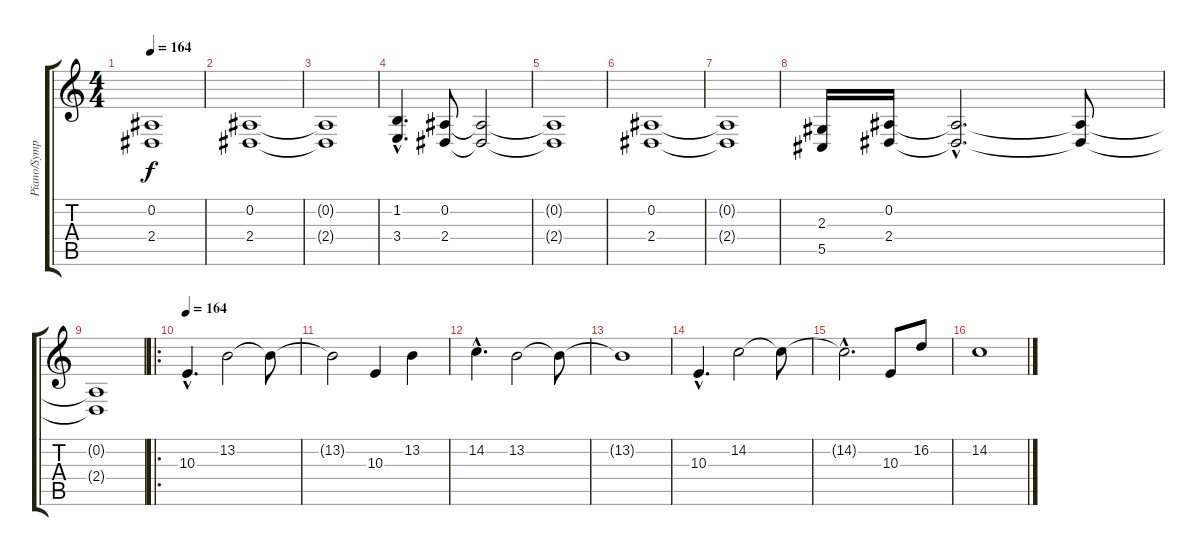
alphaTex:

\track ("Piano/Symphony" "Piano/Symp") {instrument acousticgrandpiano}
\staff {score tabs}
\tuning (Eb4 Bb3 Gb3 Db3 Ab2 Eb2) {hide}
\ts (4 4)
\tempo 164
\clef g2
\ks c
(0.2{t} 2.4{t}).1{dy f} |
(0.2 2.4).1{instrument stringensemble1} |
(0.2{t} 2.4{t}).1 |
(1.2{hac} 3.4{hac}).4{d instrument stringensemble1} (0.2 2.4).8 (0.2{t} 2.4{t}).2 |
(0.2{t} 2.4{t}).1 |
(0.2 2.4).1{instrument stringensemble1} |
(0.2{t} 2.4{t}).1 |
(2.3 5.5).16{instrument stringensemble1} (0.2 2.4).16 (0.2{hac t} 2.4{hac t}).2{d} (0.2{t} 2.4{t}).8 |
(0.2{t} 2.4{t}).1 |
\ro
\tempo 164
10.3{hac}.4{d instrument stringensemble1} 13.2.2 13.2{t}.8 |
13.2{t}.2{instrument stringensemble1} 10.3.4 13.2.4 |
14.2{hac}.4{d instrument stringensemble1} 13.2.2 13.2{t}.8 |
13.2{t}.1 |
10.3{hac}.4{d instrument stringensemble1} 14.2.2 14.2{t}.8 |
14.2{hac t}.2{d instrument stringensemble1} 10.3.8 16.2.8 |
14.2.1
